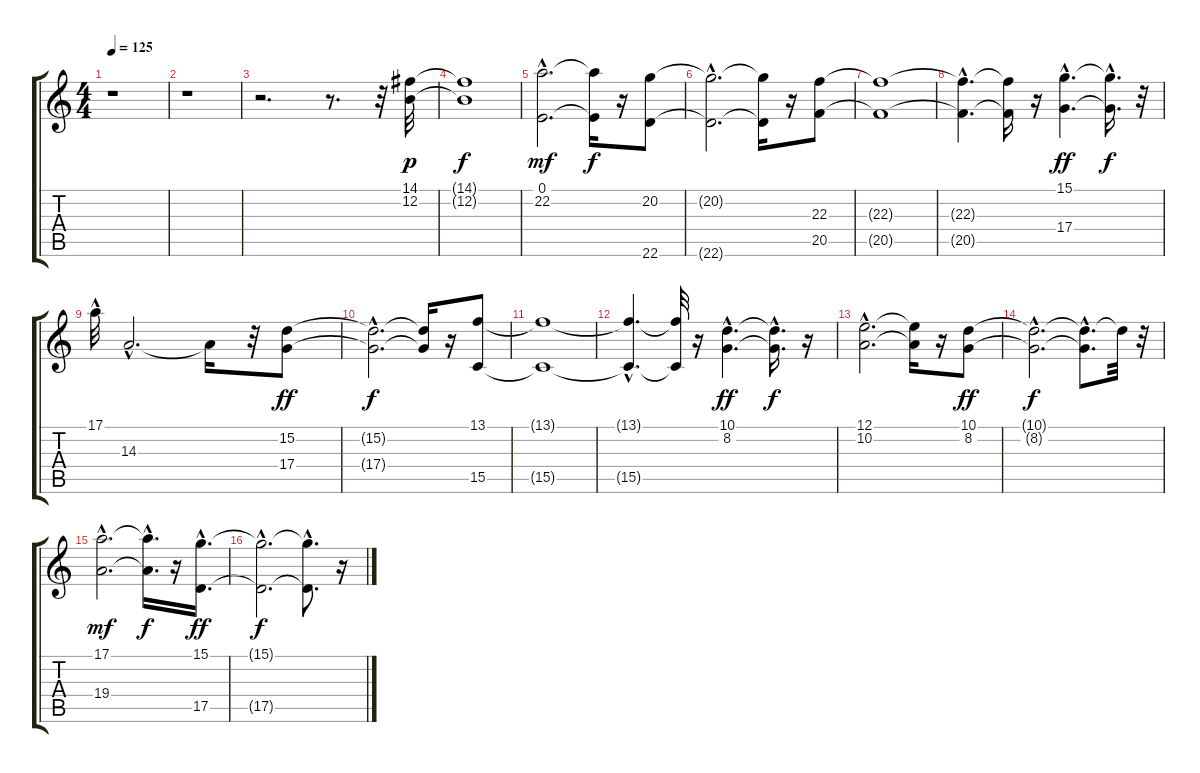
\track "" {instrument synthstrings1}
\staff {score tabs}
\tuning (E4 B3 G3 D3 A2 E2) {hide}
\ts (4 4)
\tempo 125
\clef g2
\ks c
r.1{dy f} |
r.1 |
r.2{d} r.8{d} r.32 (14.1 12.2).32{dy p} |
(14.1{t} 12.2{t}).1{dy f} |
(0.1{hac} 22.2{hac}).2{d dy mf} (0.1{t} 22.2{t}).16{dy f} r.16 (20.2 22.6).8 |
(20.2{hac t} 22.6{hac t}).2{d} (20.2{t} 22.6{t}).16 r.16 (22.3 20.5).8 |
(22.3{t} 20.5{t}).1 |
(22.3{hac t} 20.5{hac t}).4{d} (22.3{t} 20.5{t}).16 r.16 (15.1{hac} 17.4{hac}).4{d dy ff} (15.1{hac t} 17.4{hac t}).16{d dy f} r.32 |
17.1{hac}.32 14.3{hac}.2{d} 14.3{t}.16 r.32 (15.2 17.4).8{dy ff} |
(15.2{hac t} 17.4{hac t}).2{d dy f} (15.2{t} 17.4{t}).16 r.16 (13.1 15.5).8 |
(13.1{t} 15.5{t}).1 |
(13.1{hac t} 15.5{hac t}).4{d} (13.1{t} 15.5{t}).32 r.16 (10.1{hac} 8.2{hac}).4{d dy ff} (10.1{hac t} 8.2{t}).16{d dy f} r.16 |
(12.1{hac} 10.2{hac}).2{d} (12.1{t} 10.2{t}).16 r.16 (10.1 8.2).8{dy ff} |
(10.1{hac t} 8.2{hac t}).2{d dy f} (10.1{hac t} 8.2{hac t}).8{d} 10.1{t}.32 r.32 |
(17.1{hac} 19.4{hac}).2{d dy mf} (17.1{hac t} 19.4{hac t}).16{d dy f} r.16 (15.1{hac} 17.5{hac}).16{d dy ff} |
(15.1{hac t} 17.5{hac t}).2{d dy f} (15.1{hac t} 17.5{hac t}).8{d} r.16
